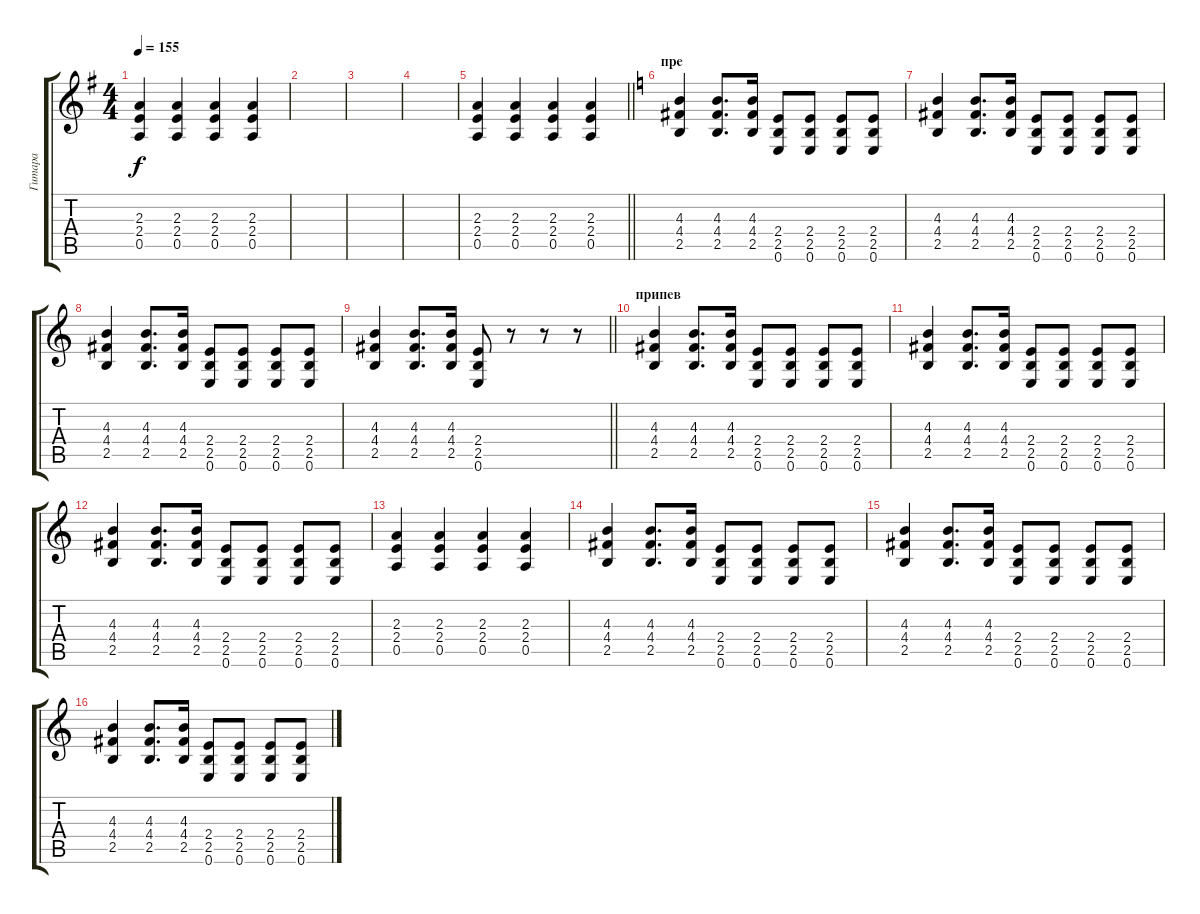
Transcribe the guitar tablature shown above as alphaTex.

\track ("Гитара" "Гитара") {instrument distortionguitar}
\staff {score tabs}
\tuning (E4 B3 G3 D3 A2 E2) {hide}
\ts (4 4)
\tempo 155
\clef g2
\ks g
(2.3 2.4 0.5).4{dy f} (2.3 2.4 0.5).4 (2.3 2.4 0.5).4 (2.3 2.4 0.5).4 |
|
|
|
\barLineRight lightlight
(2.3 2.4 0.5).4 (2.3 2.4 0.5).4 (2.3 2.4 0.5).4 (2.3 2.4 0.5).4 |
\section ("" "пре")
\ks c
(4.3 4.4 2.5).4 (4.3 4.4 2.5).8{d} (4.3 4.4 2.5).16 (2.4 2.5 0.6).8 (2.4 2.5 0.6).8 (2.4 2.5 0.6).8 (2.4 2.5 0.6).8 |
(4.3 4.4 2.5).4 (4.3 4.4 2.5).8{d} (4.3 4.4 2.5).16 (2.4 2.5 0.6).8 (2.4 2.5 0.6).8 (2.4 2.5 0.6).8 (2.4 2.5 0.6).8 |
(4.3 4.4 2.5).4 (4.3 4.4 2.5).8{d} (4.3 4.4 2.5).16 (2.4 2.5 0.6).8 (2.4 2.5 0.6).8 (2.4 2.5 0.6).8 (2.4 2.5 0.6).8 |
\barLineRight lightlight
(4.3 4.4 2.5).4 (4.3 4.4 2.5).8{d} (4.3 4.4 2.5).16 (2.4 2.5 0.6).8 r.8 r.8 r.8 |
\section ("" "припев")
(4.3 4.4 2.5).4 (4.3 4.4 2.5).8{d} (4.3 4.4 2.5).16 (2.4 2.5 0.6).8 (2.4 2.5 0.6).8 (2.4 2.5 0.6).8 (2.4 2.5 0.6).8 |
(4.3 4.4 2.5).4 (4.3 4.4 2.5).8{d} (4.3 4.4 2.5).16 (2.4 2.5 0.6).8 (2.4 2.5 0.6).8 (2.4 2.5 0.6).8 (2.4 2.5 0.6).8 |
(4.3 4.4 2.5).4 (4.3 4.4 2.5).8{d} (4.3 4.4 2.5).16 (2.4 2.5 0.6).8 (2.4 2.5 0.6).8 (2.4 2.5 0.6).8 (2.4 2.5 0.6).8 |
(2.3 2.4 0.5).4 (2.3 2.4 0.5).4 (2.3 2.4 0.5).4 (2.3 2.4 0.5).4 |
(4.3 4.4 2.5).4 (4.3 4.4 2.5).8{d} (4.3 4.4 2.5).16 (2.4 2.5 0.6).8 (2.4 2.5 0.6).8 (2.4 2.5 0.6).8 (2.4 2.5 0.6).8 |
(4.3 4.4 2.5).4 (4.3 4.4 2.5).8{d} (4.3 4.4 2.5).16 (2.4 2.5 0.6).8 (2.4 2.5 0.6).8 (2.4 2.5 0.6).8 (2.4 2.5 0.6).8 |
(4.3 4.4 2.5).4 (4.3 4.4 2.5).8{d} (4.3 4.4 2.5).16 (2.4 2.5 0.6).8 (2.4 2.5 0.6).8 (2.4 2.5 0.6).8 (2.4 2.5 0.6).8
